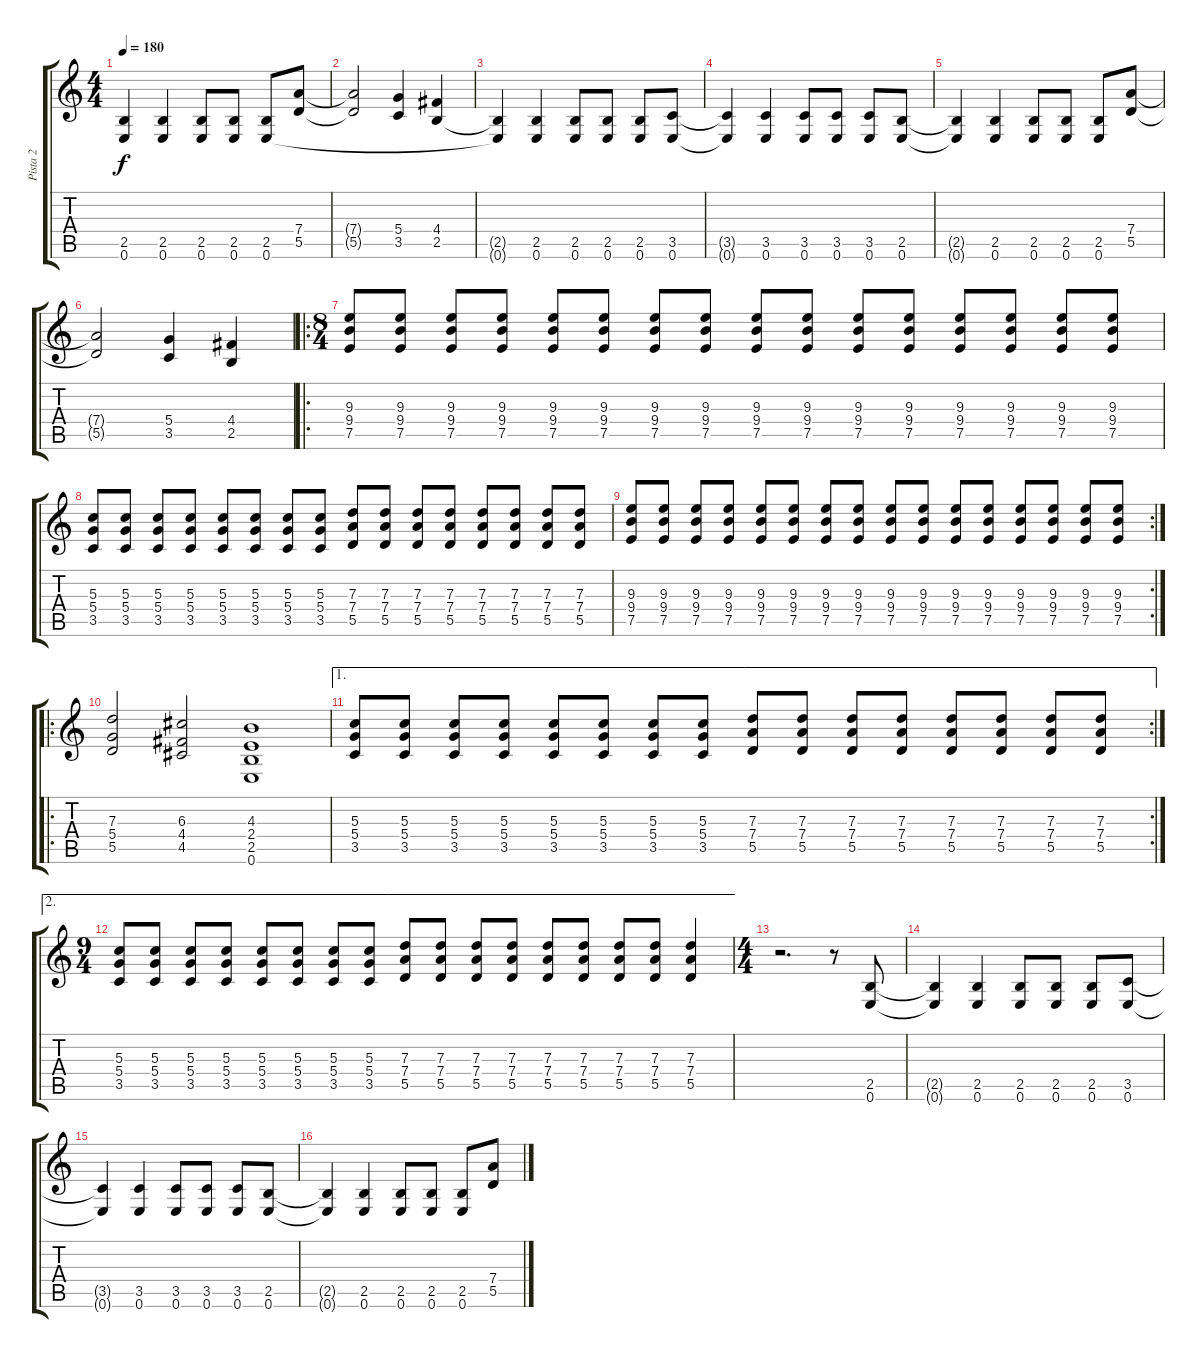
\track ("Pista 2" "Pista 2") {instrument distortionguitar}
\staff {score tabs}
\tuning (E4 B3 G3 D3 A2 E2) {hide}
\ts (4 4)
\tempo 180
\clef g2
\ks c
(2.5{t} 0.6{t}).4{dy f} (2.5 0.6).4 (2.5 0.6).8 (2.5 0.6).8 (2.5 0.6).8 (7.4 5.5).8 |
(7.4{t} 5.5{t}).2 (5.4 3.5).4 (4.4 2.5).4 |
(2.5{t} 0.6{t}).4 (2.5 0.6).4 (2.5 0.6).8 (2.5 0.6).8 (2.5 0.6).8 (3.5 0.6).8 |
(3.5{t} 0.6{t}).4 (3.5 0.6).4 (3.5 0.6).8 (3.5 0.6).8 (3.5 0.6).8 (2.5 0.6).8 |
(2.5{t} 0.6{t}).4 (2.5 0.6).4 (2.5 0.6).8 (2.5 0.6).8 (2.5 0.6).8 (7.4 5.5).8 |
(7.4{t} 5.5{t}).2 (5.4 3.5).4 (4.4 2.5).4 |
\ro
\ts (8 4)
(9.3 9.4 7.5).8 (9.3 9.4 7.5).8 (9.3 9.4 7.5).8 (9.3 9.4 7.5).8 (9.3 9.4 7.5).8 (9.3 9.4 7.5).8 (9.3 9.4 7.5).8 (9.3 9.4 7.5).8 (9.3 9.4 7.5).8 (9.3 9.4 7.5).8 (9.3 9.4 7.5).8 (9.3 9.4 7.5).8 (9.3 9.4 7.5).8 (9.3 9.4 7.5).8 (9.3 9.4 7.5).8 (9.3 9.4 7.5).8 |
(5.3 5.4 3.5).8 (5.3 5.4 3.5).8 (5.3 5.4 3.5).8 (5.3 5.4 3.5).8 (5.3 5.4 3.5).8 (5.3 5.4 3.5).8 (5.3 5.4 3.5).8 (5.3 5.4 3.5).8 (7.3 7.4 5.5).8 (7.3 7.4 5.5).8 (7.3 7.4 5.5).8 (7.3 7.4 5.5).8 (7.3 7.4 5.5).8 (7.3 7.4 5.5).8 (7.3 7.4 5.5).8 (7.3 7.4 5.5).8 |
\rc 2
(9.3 9.4 7.5).8 (9.3 9.4 7.5).8 (9.3 9.4 7.5).8 (9.3 9.4 7.5).8 (9.3 9.4 7.5).8 (9.3 9.4 7.5).8 (9.3 9.4 7.5).8 (9.3 9.4 7.5).8 (9.3 9.4 7.5).8 (9.3 9.4 7.5).8 (9.3 9.4 7.5).8 (9.3 9.4 7.5).8 (9.3 9.4 7.5).8 (9.3 9.4 7.5).8 (9.3 9.4 7.5).8 (9.3 9.4 7.5).8 |
\ro
(7.3 5.4 5.5).2 (6.3 4.4 4.5).2 (4.3 2.4 2.5 0.6).1 |
\ae 1
\rc 2
(5.3 5.4 3.5).8 (5.3 5.4 3.5).8 (5.3 5.4 3.5).8 (5.3 5.4 3.5).8 (5.3 5.4 3.5).8 (5.3 5.4 3.5).8 (5.3 5.4 3.5).8 (5.3 5.4 3.5).8 (7.3 7.4 5.5).8 (7.3 7.4 5.5).8 (7.3 7.4 5.5).8 (7.3 7.4 5.5).8 (7.3 7.4 5.5).8 (7.3 7.4 5.5).8 (7.3 7.4 5.5).8 (7.3 7.4 5.5).8 |
\ae 2
\ts (9 4)
(5.3 5.4 3.5).8 (5.3 5.4 3.5).8 (5.3 5.4 3.5).8 (5.3 5.4 3.5).8 (5.3 5.4 3.5).8 (5.3 5.4 3.5).8 (5.3 5.4 3.5).8 (5.3 5.4 3.5).8 (7.3 7.4 5.5).8 (7.3 7.4 5.5).8 (7.3 7.4 5.5).8 (7.3 7.4 5.5).8 (7.3 7.4 5.5).8 (7.3 7.4 5.5).8 (7.3 7.4 5.5).8 (7.3 7.4 5.5).8 (7.3 7.4 5.5).4 |
\ts (4 4)
r.2{d} r.8 (2.5 0.6).8 |
(2.5{t} 0.6{t}).4 (2.5 0.6).4 (2.5 0.6).8 (2.5 0.6).8 (2.5 0.6).8 (3.5 0.6).8 |
(3.5{t} 0.6{t}).4 (3.5 0.6).4 (3.5 0.6).8 (3.5 0.6).8 (3.5 0.6).8 (2.5 0.6).8 |
(2.5{t} 0.6{t}).4 (2.5 0.6).4 (2.5 0.6).8 (2.5 0.6).8 (2.5 0.6).8 (7.4 5.5).8
